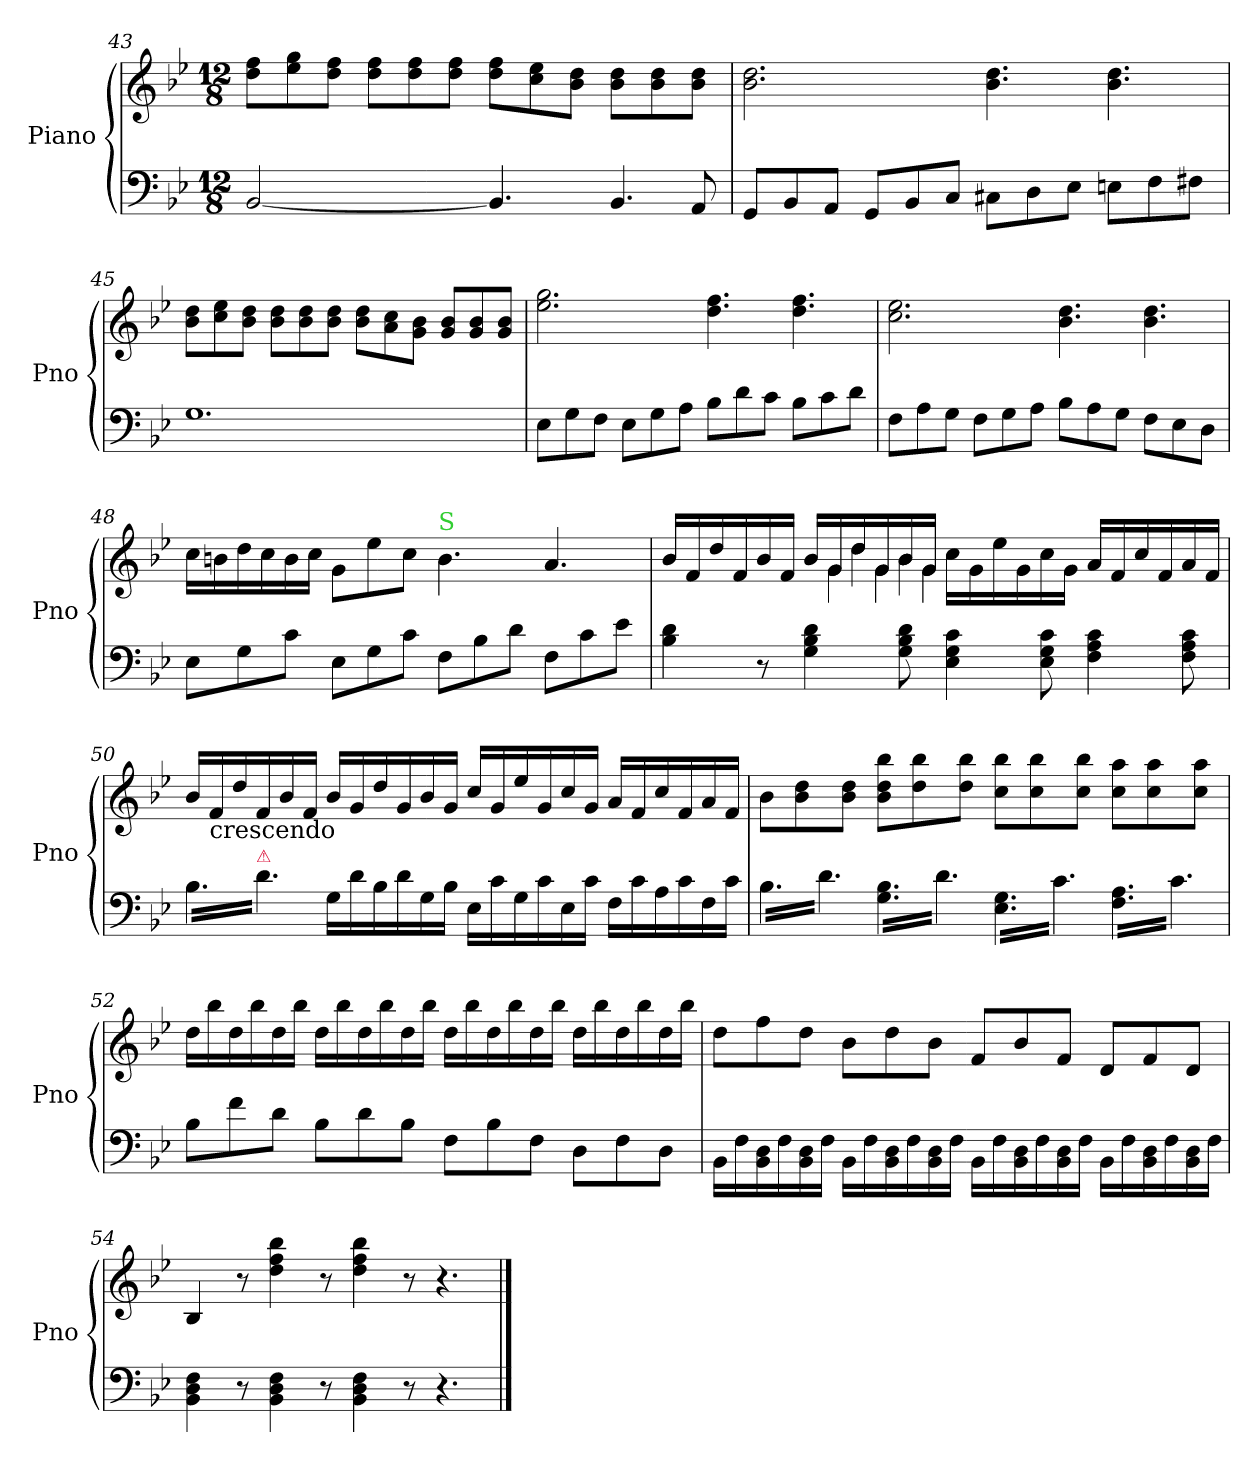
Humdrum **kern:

**kern	**kern
*part1	*part1
*staff2	*staff1
*I"Piano	*
*I'Pno	*
*clefF4	*clefG2
*k[b-e-]	*k[b-e-]
*M12/8	*M12/8
=43	=43
!LO:N:vis=2	!
[2.BB-/	8dd\ 8ff\L
.	8ee-\ 8gg\
.	8dd\ 8ff\J
.	8dd\ 8ff\L
.	8dd\ 8ff\
.	8dd\ 8ff\J
4.BB-/]	8dd\ 8ff\L
.	8cc\ 8ee-\
.	8b-\ 8dd\J
!LO:N:vis=4.	!
4BB-/	8b-\ 8dd\L
.	8b-\ 8dd\
8AA/	8b-\ 8dd\J
=44	=44
8GG/L	2.b-\ 2.dd\
8BB-/	.
8AA/J	.
8GG/L	.
8BB-/	.
8C/J	.
8C#X\L	4.b-\ 4.dd\
8D\	.
8E-\J	.
8En\L	4.b-\ 4.dd\
8F\	.
8F#X\J	.
=45	=45
1.G	8b-\ 8dd\L
.	8cc\ 8ee-\
.	8b-\ 8dd\J
.	8b-\ 8dd\L
.	8b-\ 8dd\
.	8b-\ 8dd\J
.	8b-\ 8dd\L
.	8a\ 8cc\
.	8g\ 8b-\J
.	8g/ 8b-/L
.	8g/ 8b-/
.	8g/ 8b-/J
=46	=46
8E-\L	2.ee-\ 2.gg\
8G\	.
8F\J	.
8E-\L	.
8G\	.
8A\J	.
8B-\L	4.dd\ 4.ff\
8d\	.
8c\J	.
8B-\L	4.dd\ 4.ff\
8c\	.
8d\J	.
=47	=47
8F\L	2.cc\ 2.ee-\
8A\	.
8G\J	.
8F\L	.
8G\	.
8A\J	.
8B-\L	4.b-\ 4.dd\
8A\	.
8G\J	.
8F\L	4.b-\ 4.dd\
8E-\	.
8D\J	.
=48	=48
8E-\L	16cc\LL
.	16bn\
8G\	16dd\
.	16cc\
8c\J	16b\
.	16cc\JJ
8E-\L	8g\L
8G\	8ee-\
8c\J	8cc\J
!	!LO:TX:a:color=limegreen:t=S
8F\L	4.b\
8B-\	.
8d\J	.
8F\L	4.a/
8c\	.
8e-\J	.
=49	=49
*	*^
4B-\ 4d\	16b-/LL	4.ryy
.	16f/	.
.	16dd/	.
.	16f/	.
8r	16b-/	.
.	16f/JJ	.
4G\ 4B-\ 4d\	16b-/LL	16ryy
!	!	!LO:N:vis=4
.	16g/	16g\
!	!	!LO:N:vis=4
.	16dd/	16dd\
!	!	!LO:N:vis=4
.	16g/	16g\
!	!	!LO:N:vis=4
8G\ 8B-\ 8d\	16b-/	16b-\
!	!	!LO:N:vis=4
.	16g/JJ	16g\
4E-\ 4G\ 4c\	16cc\LL	4.ryy
.	16g\	.
.	16ee-\	.
.	16g\	.
8E-\ 8G\ 8c\	16cc\	.
.	16g\JJ	.
4F\ 4A\ 4c\	16a/LL	4.ryy
.	16f/	.
.	16cc/	.
.	16f/	.
8F\ 8A\ 8c\	16a/	.
.	16f/JJ	.
*	*v	*v
=50	=50
!LO:TX:a:color=crimson:t=⚠	!
*tremolo	*
16B-\LL	16b-/LL
!	!LO:TX:c:t=crescendo
16d\	16f/
16B-\	16dd/
!LO:TX:a:color=crimson:t=⚠	!
16d\	16f/
16B-\	16b-/
16d\JJ	16f/JJ
*Xtremolo	*
16G\LL	16b-/LL
16d\	16g/
16B-\	16dd/
16d\	16g/
16G\	16b-/
16B-\JJ	16g/JJ
16E-\LL	16cc/LL
16c\	16g/
16G\	16ee-/
16c\	16g/
16E-\	16cc/
16c\JJ	16g/JJ
16F\LL	16a/LL
16c\	16f/
16A\	16cc/
16c\	16f/
16F\	16a/
16c\JJ	16f/JJ
=51	=51
!LO:TX:a:color=crimson:t=⚠	!
*tremolo	*
16B-\LL	8b-\L
16d\	.
16B-\	8b-\ 8dd\
16d\	.
16B-\	8b-\ 8dd\J
16d\JJ	.
16G\ 16B-\LL	8b-\ 8dd\ 8bb-\L
16d\	.
16G\ 16B-\	8dd\ 8bb-\
16d\	.
16G\ 16B-\	8dd\ 8bb-\J
16d\JJ	.
16E-\ 16G\LL	8cc\ 8bb-\L
16c\	.
16E-\ 16G\	8cc\ 8bb-\
16c\	.
16E-\ 16G\	8cc\ 8bb-\J
16c\JJ	.
16F\ 16A\LL	8cc\ 8aa\L
16c\	.
16F\ 16A\	8cc\ 8aa\
16c\	.
16F\ 16A\	8cc\ 8aa\J
16c\JJ	.
*Xtremolo	*
=52	=52
8B-\L	16dd\LL
.	16bb-\
8f\	16dd\
.	16bb-\
8d\J	16dd\
.	16bb-\JJ
8B-\L	16dd\LL
.	16bb-\
8d\	16dd\
.	16bb-\
8B-\J	16dd\
.	16bb-\JJ
8F\L	16dd\LL
.	16bb-\
8B-\	16dd\
.	16bb-\
8F\J	16dd\
.	16bb-\JJ
8D\L	16dd\LL
.	16bb-\
8F\	16dd\
.	16bb-\
8D\J	16dd\
.	16bb-\JJ
=53	=53
16BB-\LL	8dd\L
16F\	.
16BB-\ 16D\	8ff\
16F\	.
16BB-\ 16D\	8dd\J
16F\JJ	.
16BB-\LL	8b-\L
16F\	.
16BB-\ 16D\	8dd\
16F\	.
16BB-\ 16D\	8b-\J
16F\JJ	.
16BB-\LL	8f/L
16F\	.
16BB-\ 16D\	8b-/
16F\	.
16BB-\ 16D\	8f/J
16F\JJ	.
16BB-\LL	8d/L
16F\	.
16BB-\ 16D\	8f/
16F\	.
16BB-\ 16D\	8d/J
16F\JJ	.
=54	=54
4BB-\ 4D\ 4F\	4B-/
8r	8r
4BB-\ 4D\ 4F\	4dd\ 4ff\ 4bb-\
8r	8r
4BB-\ 4D\ 4F\	4dd\ 4ff\ 4bb-\
8r	8r
4.r	4.r
==	==
*-	*-
